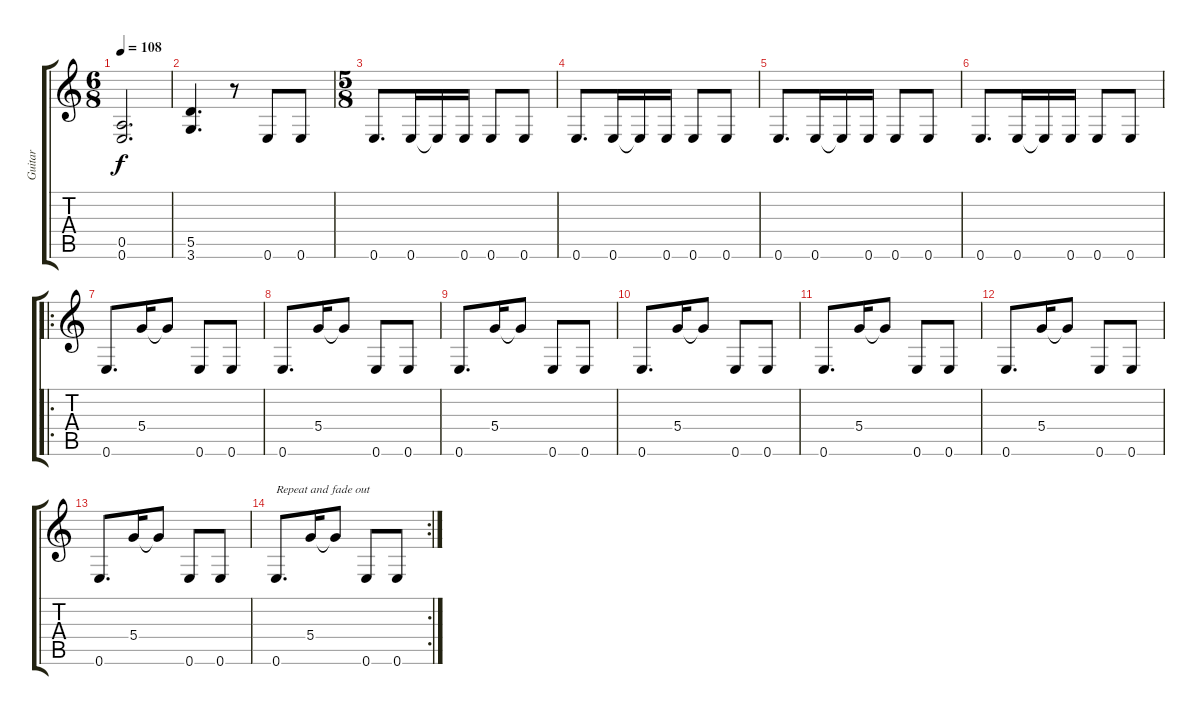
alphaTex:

\track ("Guitar" "Guitar") {instrument overdrivenguitar}
\staff {score tabs}
\tuning (E4 B3 G3 D3 A2 E2) {hide}
\ts (6 8)
\tempo 108
\clef g2
\ks c
(0.5 0.6).2{d dy f} |
(5.5 3.6).4{d} r.8 0.6.8 0.6.8 |
\ts (5 8)
0.6.8{d} 0.6.16 0.6{t}.16 0.6.16 0.6.8 0.6.8 |
0.6.8{d} 0.6.16 0.6{t}.16 0.6.16 0.6.8 0.6.8 |
0.6.8{d} 0.6.16 0.6{t}.16 0.6.16 0.6.8 0.6.8 |
0.6.8{d} 0.6.16 0.6{t}.16 0.6.16 0.6.8 0.6.8 |
\ro
0.6.8{d} 5.4.16 5.4{t}.8 0.6.8 0.6.8 |
0.6.8{d} 5.4.16 5.4{t}.8 0.6.8 0.6.8 |
0.6.8{d} 5.4.16 5.4{t}.8 0.6.8 0.6.8 |
0.6.8{d} 5.4.16 5.4{t}.8 0.6.8 0.6.8 |
0.6.8{d} 5.4.16 5.4{t}.8 0.6.8 0.6.8 |
0.6.8{d} 5.4.16 5.4{t}.8 0.6.8 0.6.8 |
0.6.8{d} 5.4.16 5.4{t}.8 0.6.8 0.6.8 |
\rc 2
0.6.8{d txt "Repeat and fade out"} 5.4.16 5.4{t}.8 0.6.8 0.6.8
